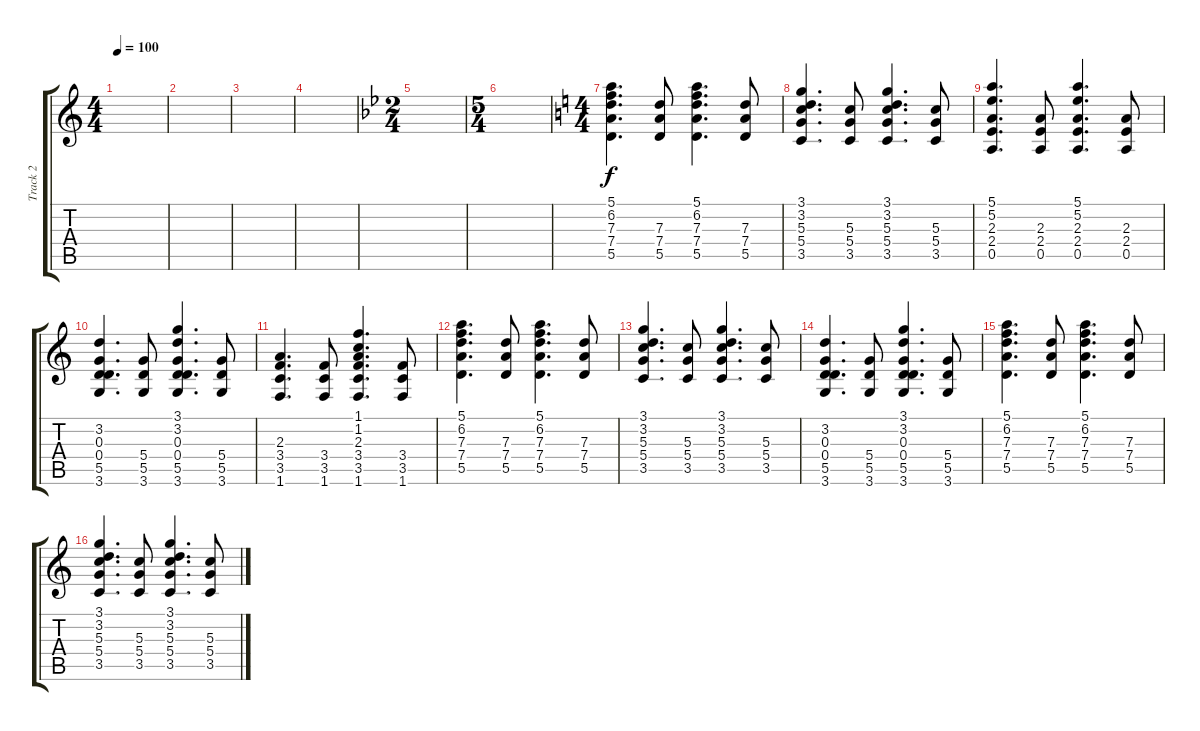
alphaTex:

\track ("Track 2" "Track 2") {instrument distortionguitar}
\staff {score tabs}
\tuning (E4 B3 G3 D3 A2 E2) {hide}
\ts (4 4)
\tempo 100
\clef g2
\ks c
|
|
|
|
\ts (2 4)
\ks bb
|
\ts (5 4)
|
\ts (4 4)
\ks c
(5.1 6.2 7.3 7.4 5.5).4{d} (7.3 7.4 5.5).8 (5.1 6.2 7.3 7.4 5.5).4{d} (7.3 7.4 5.5).8 |
(3.1 3.2 5.3 5.4 3.5).4{d} (5.3 5.4 3.5).8 (3.1 3.2 5.3 5.4 3.5).4{d} (5.3 5.4 3.5).8 |
(5.1 5.2 2.3 2.4 0.5).4{d} (2.3 2.4 0.5).8 (5.1 5.2 2.3 2.4 0.5).4{d} (2.3 2.4 0.5).8 |
(3.2 0.3 0.4 5.5 3.6).4{d} (5.4 5.5 3.6).8 (3.1 3.2 0.3 0.4 5.5 3.6).4{d} (5.4 5.5 3.6).8 |
(2.3 3.4 3.5 1.6).4{d} (3.4 3.5 1.6).8 (1.1 1.2 2.3 3.4 3.5 1.6).4{d} (3.4 3.5 1.6).8 |
(5.1 6.2 7.3 7.4 5.5).4{d} (7.3 7.4 5.5).8 (5.1 6.2 7.3 7.4 5.5).4{d} (7.3 7.4 5.5).8 |
(3.1 3.2 5.3 5.4 3.5).4{d} (5.3 5.4 3.5).8 (3.1 3.2 5.3 5.4 3.5).4{d} (5.3 5.4 3.5).8 |
(3.2 0.3 0.4 5.5 3.6).4{d} (5.4 5.5 3.6).8 (3.1 3.2 0.3 0.4 5.5 3.6).4{d} (5.4 5.5 3.6).8 |
(5.1 6.2 7.3 7.4 5.5).4{d} (7.3 7.4 5.5).8 (5.1 6.2 7.3 7.4 5.5).4{d} (7.3 7.4 5.5).8 |
(3.1 3.2 5.3 5.4 3.5).4{d} (5.3 5.4 3.5).8 (3.1 3.2 5.3 5.4 3.5).4{d} (5.3 5.4 3.5).8
